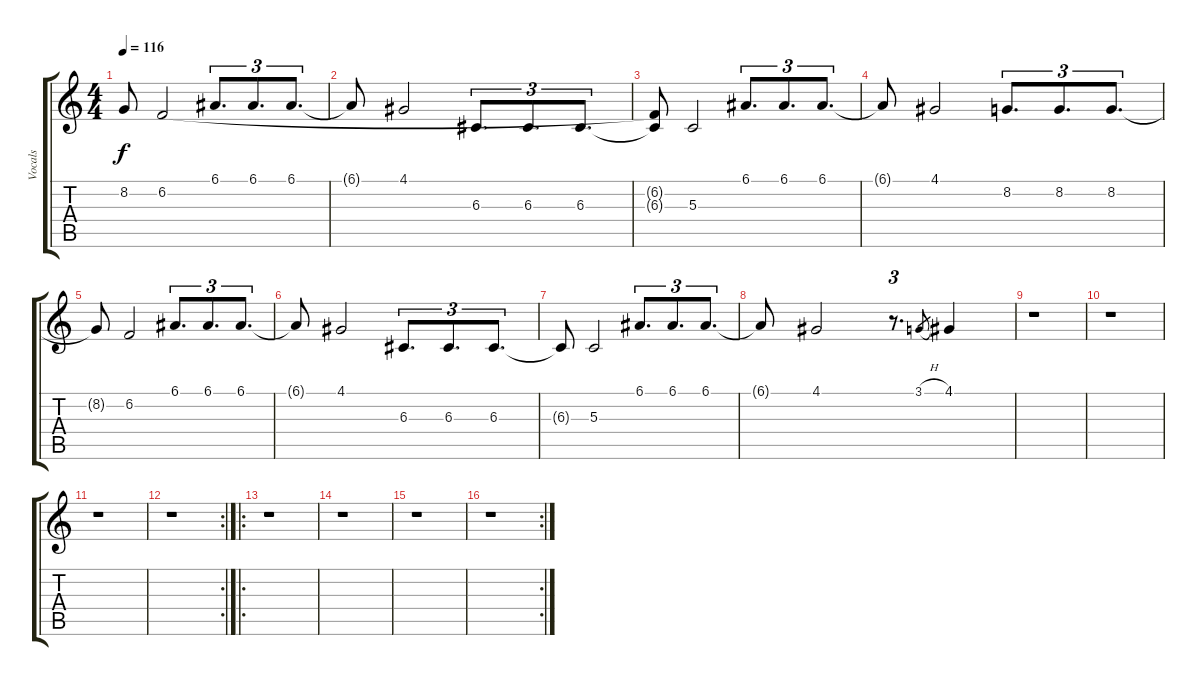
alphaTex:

\track ("Vocals" "Vocals") {instrument lead2sawtooth}
\staff {score tabs}
\tuning (E4 B3 G3 D3 A2 E2) {hide}
\ts (4 4)
\tempo 116
\clef g2
\ks c
8.2{t}.8{dy f} 6.2.2 6.1.8{d tu (3 2)} 6.1.8{d tu (3 2)} 6.1.8{d tu (3 2)} |
6.1{t}.8 4.1.2 6.3.8{d tu (3 2)} 6.3.8{d tu (3 2)} 6.3.8{d tu (3 2)} |
(6.2{t} 6.3{t}).8 5.3.2 6.1.8{d tu (3 2)} 6.1.8{d tu (3 2)} 6.1.8{d tu (3 2)} |
6.1{t}.8 4.1.2 8.2.8{d tu (3 2)} 8.2.8{d tu (3 2)} 8.2.8{d tu (3 2)} |
8.2{t}.8 6.2.2 6.1.8{d tu (3 2)} 6.1.8{d tu (3 2)} 6.1.8{d tu (3 2)} |
6.1{t}.8 4.1.2 6.3.8{d tu (3 2)} 6.3.8{d tu (3 2)} 6.3.8{d tu (3 2)} |
6.3{t}.8 5.3.2 6.1.8{d tu (3 2)} 6.1.8{d tu (3 2)} 6.1.8{d tu (3 2)} |
6.1{t}.8 4.1.2 r.8{d tu (3 2)} 3.1{h}.8{gr} 4.1.4 |
r.1 |
r.1 |
r.1 |
\rc 2
r.1 |
\ro
r.1 |
r.1 |
r.1 |
\rc 2
r.1
